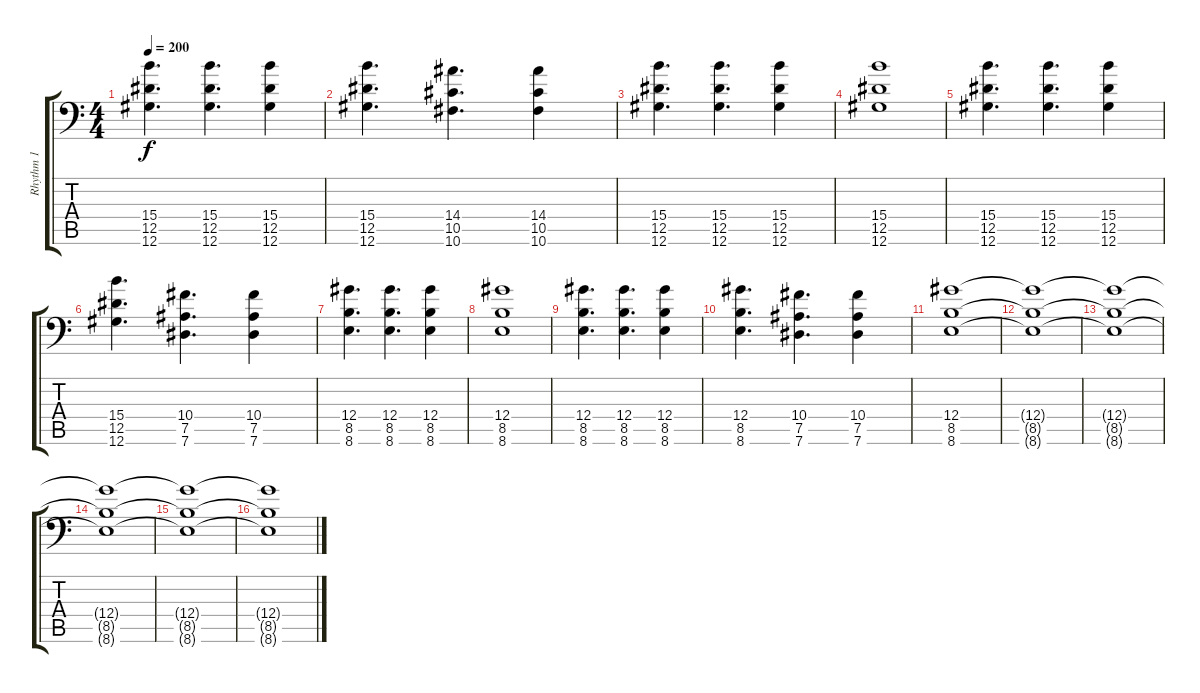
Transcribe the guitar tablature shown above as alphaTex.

\track ("Rhythm 1" "Rhythm 1") {instrument distortionguitar}
\staff {score tabs}
\tuning (Bb3 F3 Db3 Ab2 Eb2 Ab1) {hide}
\ts (4 4)
\tempo 200
\clef f4
\ks c
(15.4 12.5 12.6).4{d dy f} (15.4 12.5 12.6).4{d} (15.4 12.5 12.6).4 |
(15.4 12.5 12.6).4{d} (14.4 10.5 10.6).4{d} (14.4 10.5 10.6).4 |
(15.4 12.5 12.6).4{d} (15.4 12.5 12.6).4{d} (15.4 12.5 12.6).4 |
(15.4 12.5 12.6).1 |
(15.4 12.5 12.6).4{d} (15.4 12.5 12.6).4{d} (15.4 12.5 12.6).4 |
(15.4 12.5 12.6).4{d} (10.4 7.5 7.6).4{d} (10.4 7.5 7.6).4 |
(12.4 8.5 8.6).4{d} (12.4 8.5 8.6).4{d} (12.4 8.5 8.6).4 |
(12.4 8.5 8.6).1 |
(12.4 8.5 8.6).4{d} (12.4 8.5 8.6).4{d} (12.4 8.5 8.6).4 |
(12.4 8.5 8.6).4{d} (10.4 7.5 7.6).4{d} (10.4 7.5 7.6).4 |
(12.4 8.5 8.6).1 |
(12.4{t} 8.5{t} 8.6{t}).1 |
(12.4{t} 8.5{t} 8.6{t}).1 |
(12.4{t} 8.5{t} 8.6{t}).1 |
(12.4{t} 8.5{t} 8.6{t}).1 |
(12.4{t} 8.5{t} 8.6{t}).1
